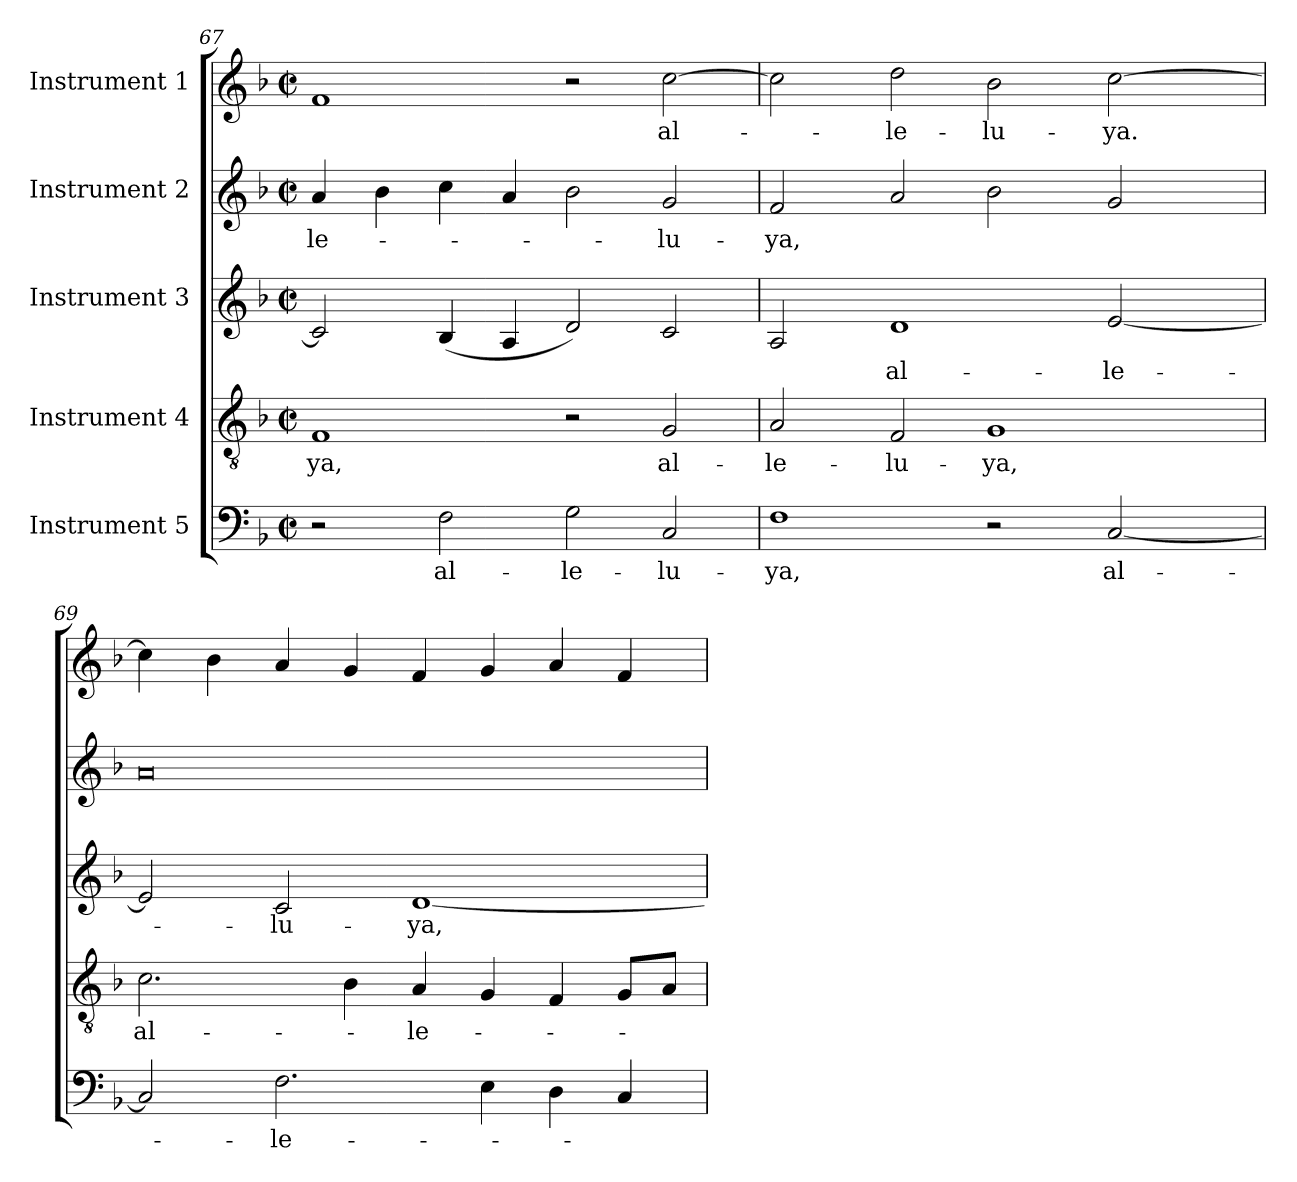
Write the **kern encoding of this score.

**kern	**text	**kern	**text	**kern	**text	**kern	**text	**kern	**text
*part5	*part5	*part4	*part4	*part3	*part3	*part2	*part2	*part1	*part1
*staff5	*staff5	*staff4	*staff4	*staff3	*staff3	*staff2	*staff2	*staff1	*staff1
*I"Instrument 5	*	*I"Instrument 4	*	*I"Instrument 3	*	*I"Instrument 2	*	*I"Instrument 1	*
*clefF4	*	*clefGv2	*	*clefG2	*	*clefG2	*	*clefG2	*
*k[b-]	*	*k[b-]	*	*k[b-]	*	*k[b-]	*	*k[b-]	*
*F:	*	*F:	*	*F:	*	*F:	*	*F:	*
*M2/2	*	*M2/2	*	*M2/2	*	*M2/2	*	*M2/2	*
*met(c|)	*	*met(c|)	*	*met(c|)	*	*met(c|)	*	*met(c|)	*
=67	=67	=67	=67	=67	=67	=67	=67	=67	=67
!	!	!	!LO:LY:b:cj	!	!	!	!LO:LY:b:cj	!	!
2r	.	1F	-ya,	2c/]	.	4a/	-le-	1f	.
.	.	.	.	.	.	4b-\	.	.	.
!	!LO:LY:b:cj	!	!	!	!	!	!	!	!
2F\	al-	.	.	(>4B-/	.	4cc\	.	.	.
.	.	.	.	4A/	.	4a/	.	.	.
!	!LO:LY:b:cj	!	!	!	!	!	!	!	!
2G\	-le-	2r	.	2d/)	.	2b-\	.	2r	.
!	!LO:LY:b:cj	!	!LO:LY:b:cj	!	!	!	!LO:LY:b:cj	!	!LO:LY:b:cj
2C/	-lu-	2G/	al-	2c/	.	2g/	-lu-	[<2cc\	al-
!!LO:LB:g=z
=68	=68	=68	=68	=68	=68	=68	=68	=68	=68
!	!LO:LY:b:cj	!	!LO:LY:b:cj	!	!	!	!LO:LY:b:cj	!	!
*	*	*	*	*	*	*	*	*^	*
1F	-ya,	2A/	-le-	2A/	.	2f/	-ya,	2cc\]	16.ryy	.
.	.	.	.	.	.	.	.	.	1ryy	.
!	!	!	!LO:LY:b:cj	!	!LO:LY:b:cj	!	!	!	!	!LO:LY:b:cj
.	.	2F/	-lu-	1d	-al-	2a/	.	2dd\	.	-le-
!	!	!	!LO:LY:b:cj	!	!	!	!	!	!	!LO:LY:b:cj
2r	.	1G	-ya,	.	.	2b-\	.	2b-\	.	-lu-
.	.	.	.	.	.	.	.	.	2ryy	.
!	!LO:LY:b:cj	!	!	!	!LO:LY:b:cj	!	!	!	!	!LO:LY:b:cj
[<2C/	al-	.	.	[<2e/	-le-	2g/	.	[>2cc\	.	-ya.
.	.	.	.	.	.	.	.	.	4ryy	.
.	.	.	.	.	.	.	.	.	8ryy	.
.	.	.	.	.	.	.	.	.	32ryy	.
=69	=69	=69	=69	=69	=69	=69	=69	=69	=69	=69
!	!	!	!LO:LY:b:cj	!	!	!	!	!	!	!
*	*	*	*	*	*	*	*	*v	*v	*
2C/]	.	2.c\	al-	2e/]	.	0a	.	4cc\]	.
.	.	.	.	.	.	.	.	4b-\	.
!	!LO:LY:b:cj	!	!	!	!LO:LY:b:cj	!	!	!	!
2.F\	-le-	.	.	2c/	-lu-	.	.	4a/	.
.	.	4B-\	.	.	.	.	.	4g/	.
!	!	!	!LO:LY:b:cj	!	!LO:LY:b:cj	!	!	!	!
.	.	4A/	-le-	[<1d	-ya,	.	.	4f/	.
4E\	.	4G/	.	.	.	.	.	4g/	.
4D\	.	4F/	.	.	.	.	.	4a/	.
4C/	.	8G/L	.	.	.	.	.	4f/	.
.	.	8A/J	.	.	.	.	.	.	.
=	=	=	=	=	=	=	=	=	=
*-	*-	*-	*-	*-	*-	*-	*-	*-	*-
